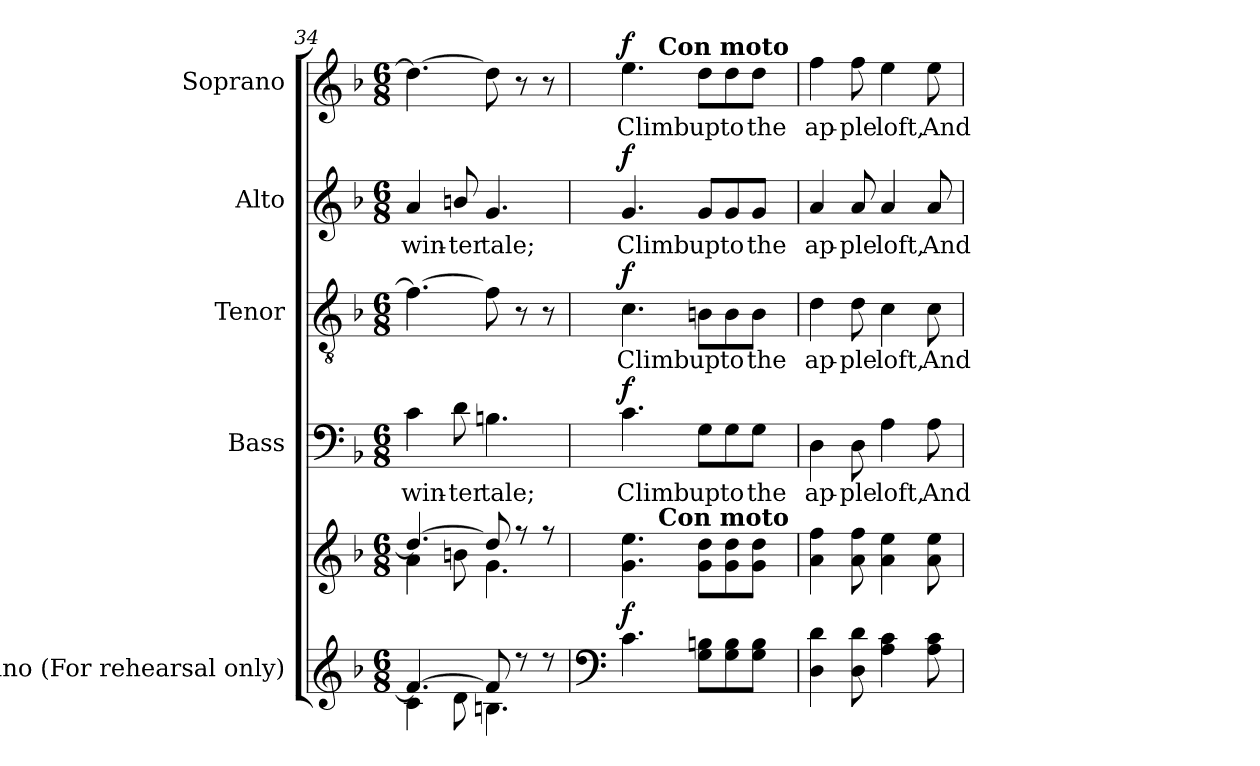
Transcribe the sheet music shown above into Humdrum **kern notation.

**kern	**kern	**dynam	**kern	**text	**dynam	**kern	**text	**dynam	**kern	**text	**dynam	**kern	**text	**dynam
*part5	*part5	*part5	*part4	*part4	*part4	*part3	*part3	*part3	*part2	*part2	*part2	*part1	*part1	*part1
*staff6	*staff5	*staff5/6	*staff4	*staff4	*staff4	*staff3	*staff3	*staff3	*staff2	*staff2	*staff2	*staff1	*staff1	*staff1
*I"Piano (For rehearsal only)	*	*	*I"Bass	*	*	*I"Tenor	*	*	*I"Alto	*	*	*I"Soprano	*	*
*I'Pno.	*	*	*I'B.	*	*	*I'T.	*	*	*I'A.	*	*	*I'S.	*	*
*clefG2	*clefG2	*	*clefF4	*	*	*clefGv2	*	*	*clefG2	*	*	*clefG2	*	*
*	*	*	*	*	*	*ITrd7c12	*	*	*	*	*	*	*	*
*k[b-]	*k[b-]	*	*k[b-]	*	*	*k[b-]	*	*	*k[b-]	*	*	*k[b-]	*	*
*F:	*F:	*	*F:	*	*	*F:	*	*	*F:	*	*	*F:	*	*
*M6/8	*M6/8	*	*M6/8	*	*	*M6/8	*	*	*M6/8	*	*	*M6/8	*	*
=34	=34	=34	=34	=34	=34	=34	=34	=34	=34	=34	=34	=34	=34	=34
*^	*^	*	*	*	*	*	*	*	*	*	*	*	*	*
!	!	!	!	!	!	!LO:LY:b:color=#000000	!	!	!	!	!	!	!	!	!	!
!	!	!	!	!	!	!	!	!	!	!	!	!LO:LY:b:color=#000000	!	!	!	!
4.fi/_>	4ci\	4.ddi/_>	4ai\	.	4ci\	win-	.	4.Fi\_>	.	.	4ai/	win-	.	4.ddi\_>	.	.
!	!	!	!	!	!	!LO:LY:b:color=#000000	!	!	!	!	!	!	!	!	!	!
!	!	!	!	!	!	!	!	!	!	!	!	!LO:LY:b:color=#000000	!	!	!	!
.	8di\	.	8bni\	.	8di\	-ter	.	.	.	.	8bni/	-ter	.	.	.	.
!	!	!	!	!	!	!LO:LY:b:color=#000000	!	!	!	!	!	!	!	!	!	!
!	!	!	!	!	!	!	!	!	!	!	!	!LO:LY:b:color=#000000	!	!	!	!
8fi/]	4.Bni\	8ddi/]	4.gi\	.	4.Bni\	tale;	.	8Fi\]	.	.	4.gi/	tale;	.	8ddi\]	.	.
8r	.	8r	.	.	.	.	.	8r	.	.	.	.	.	8r	.	.
8r	.	8r	.	.	.	.	.	8r	.	.	.	.	.	8r	.	.
*v	*v	*	*	*	*	*	*	*	*	*	*	*	*	*	*	*
=35	=35	=35	=35	=35	=35	=35	=35	=35	=35	=35	=35	=35	=35	=35	=35
*clefF4	*	*	*	*	*	*	*	*	*	*	*	*	*	*	*
!	!	!	!	!	!LO:LY:b:color=#000000	!	!	!	!	!	!	!	!	!	!
!	!	!	!	!	!	!	!	!LO:LY:b:color=#000000	!	!	!	!	!	!	!
!	!	!	!	!	!	!	!	!	!	!	!LO:LY:b:color=#000000	!	!	!	!
!	!	!	!	!	!	!	!	!	!	!	!	!	!	!LO:LY:b:color=#000000	!
*	*	*	*	*	*	*	*	*	*	*	*	*	*^	*	*
4.ci\	4.gi\ 4.eei	8ryy	f	4.ci\	Climb	f	4.Ci\	Climb	f	4.gi/	Climb	f	4.eei\	8ryy	Climb	f
.	.	128ryy	.	.	.	.	.	.	.	.	.	.	.	128ryy	.	.
.	.	256ryy	.	.	.	.	.	.	.	.	.	.	.	256ryy	.	.
.	.	1024ryy	.	.	.	.	.	.	.	.	.	.	.	1024ryy	.	.
*	*MM120	*	*	*	*	*	*	*	*	*	*	*	*MM120	*	*	*
!	!	!	!	!	!	!	!	!	!	!	!	!	!	!LO:TX:a:B:t=Con moto	!	!
!	!	!LO:TX:a:B:t=Con moto	!	!	!	!	!	!	!	!	!	!	!	!	!	!
.	.	2ryy	.	.	.	.	.	.	.	.	.	.	.	2ryy	.	.
!	!	!	!	!	!LO:LY:b:color=#000000	!	!	!	!	!	!	!	!	!	!	!
!	!	!	!	!	!	!	!	!LO:LY:b:color=#000000	!	!	!	!	!	!	!	!
!	!	!	!	!	!	!	!	!	!	!	!LO:LY:b:color=#000000	!	!	!	!	!
!	!	!	!	!	!	!	!	!	!	!	!	!	!	!	!LO:LY:b:color=#000000	!
8Gi\ 8BniL	8gi\ 8ddiL	.	.	8Gi\L	up	.	8BBni\L	up	.	8gi/L	up	.	8ddi\L	.	up	.
!	!	!	!	!	!LO:LY:b:color=#000000	!	!	!	!	!	!	!	!	!	!	!
!	!	!	!	!	!	!	!	!LO:LY:b:color=#000000	!	!	!	!	!	!	!	!
!	!	!	!	!	!	!	!	!	!	!	!LO:LY:b:color=#000000	!	!	!	!	!
!	!	!	!	!	!	!	!	!	!	!	!	!	!	!	!LO:LY:b:color=#000000	!
8Gi\ 8Bi	8gi\ 8ddi	.	.	8Gi\	to	.	8BBi\	to	.	8gi/	to	.	8ddi\	.	to	.
!	!	!	!	!	!LO:LY:b:color=#000000	!	!	!	!	!	!	!	!	!	!	!
!	!	!	!	!	!	!	!	!LO:LY:b:color=#000000	!	!	!	!	!	!	!	!
!	!	!	!	!	!	!	!	!	!	!	!LO:LY:b:color=#000000	!	!	!	!	!
!	!	!	!	!	!	!	!	!	!	!	!	!	!	!	!LO:LY:b:color=#000000	!
8Gi\ 8BiJ	8gi\ 8ddiJ	.	.	8Gi\J	the	.	8BBi\J	the	.	8gi/J	the	.	8ddi\J	.	the	.
.	.	16ryy	.	.	.	.	.	.	.	.	.	.	.	16ryy	.	.
.	.	32ryy	.	.	.	.	.	.	.	.	.	.	.	32ryy	.	.
.	.	64ryy	.	.	.	.	.	.	.	.	.	.	.	64ryy	.	.
.	.	512.ryy	.	.	.	.	.	.	.	.	.	.	.	512.ryy	.	.
*	*v	*v	*	*	*	*	*	*	*	*	*	*	*v	*v	*	*
=36	=36	=36	=36	=36	=36	=36	=36	=36	=36	=36	=36	=36	=36	=36
*	*^	*	*	*	*	*	*	*	*	*	*	*^	*	*
!	!	!	!	!	!LO:LY:b:color=#000000	!	!	!	!	!	!	!	!	!	!	!
*	*v	*v	*	*	*	*	*	*	*	*	*	*	*v	*v	*	*
*	*^	*	*	*	*	*	*	*	*	*	*	*^	*	*
!	!	!	!	!	!	!	!	!LO:LY:b:color=#000000	!	!	!	!	!	!	!	!
*	*v	*v	*	*	*	*	*	*	*	*	*	*	*v	*v	*	*
*	*^	*	*	*	*	*	*	*	*	*	*	*^	*	*
!	!	!	!	!	!	!	!	!	!	!	!LO:LY:b:color=#000000	!	!	!	!	!
*	*v	*v	*	*	*	*	*	*	*	*	*	*	*v	*v	*	*
*	*^	*	*	*	*	*	*	*	*	*	*	*^	*	*
!	!	!	!	!	!	!	!	!	!	!	!	!	!	!	!LO:LY:b:color=#000000	!
*	*v	*v	*	*	*	*	*	*	*	*	*	*	*v	*v	*	*
4Di\ 4di	4ai\ 4ffi	.	4Di\	ap-	.	4Di\	ap-	.	4ai/	ap-	.	4ffi\	ap-	.
!	!	!	!	!LO:LY:b:color=#000000	!	!	!	!	!	!	!	!	!	!
!	!	!	!	!	!	!	!LO:LY:b:color=#000000	!	!	!	!	!	!	!
!	!	!	!	!	!	!	!	!	!	!LO:LY:b:color=#000000	!	!	!	!
!	!	!	!	!	!	!	!	!	!	!	!	!	!LO:LY:b:color=#000000	!
8Di\ 8di	8ai\ 8ffi	.	8Di\	-ple	.	8Di\	-ple	.	8ai/	-ple	.	8ffi\	-ple	.
!	!	!	!	!LO:LY:b:color=#000000	!	!	!	!	!	!	!	!	!	!
!	!	!	!	!	!	!	!LO:LY:b:color=#000000	!	!	!	!	!	!	!
!	!	!	!	!	!	!	!	!	!	!LO:LY:b:color=#000000	!	!	!	!
!	!	!	!	!	!	!	!	!	!	!	!	!	!LO:LY:b:color=#000000	!
4Ai\ 4ci	4ai\ 4eei	.	4Ai\	loft,	.	4Ci\	loft,	.	4ai/	loft,	.	4eei\	loft,	.
!	!	!	!	!LO:LY:b:color=#000000	!	!	!	!	!	!	!	!	!	!
!	!	!	!	!	!	!	!LO:LY:b:color=#000000	!	!	!	!	!	!	!
!	!	!	!	!	!	!	!	!	!	!LO:LY:b:color=#000000	!	!	!	!
!	!	!	!	!	!	!	!	!	!	!	!	!	!LO:LY:b:color=#000000	!
8Ai\ 8ci	8ai\ 8eei	.	8Ai\	And	.	8Ci\	And	.	8ai/	And	.	8eei\	And	.
=	=	=	=	=	=	=	=	=	=	=	=	=	=	=
*-	*-	*-	*-	*-	*-	*-	*-	*-	*-	*-	*-	*-	*-	*-
